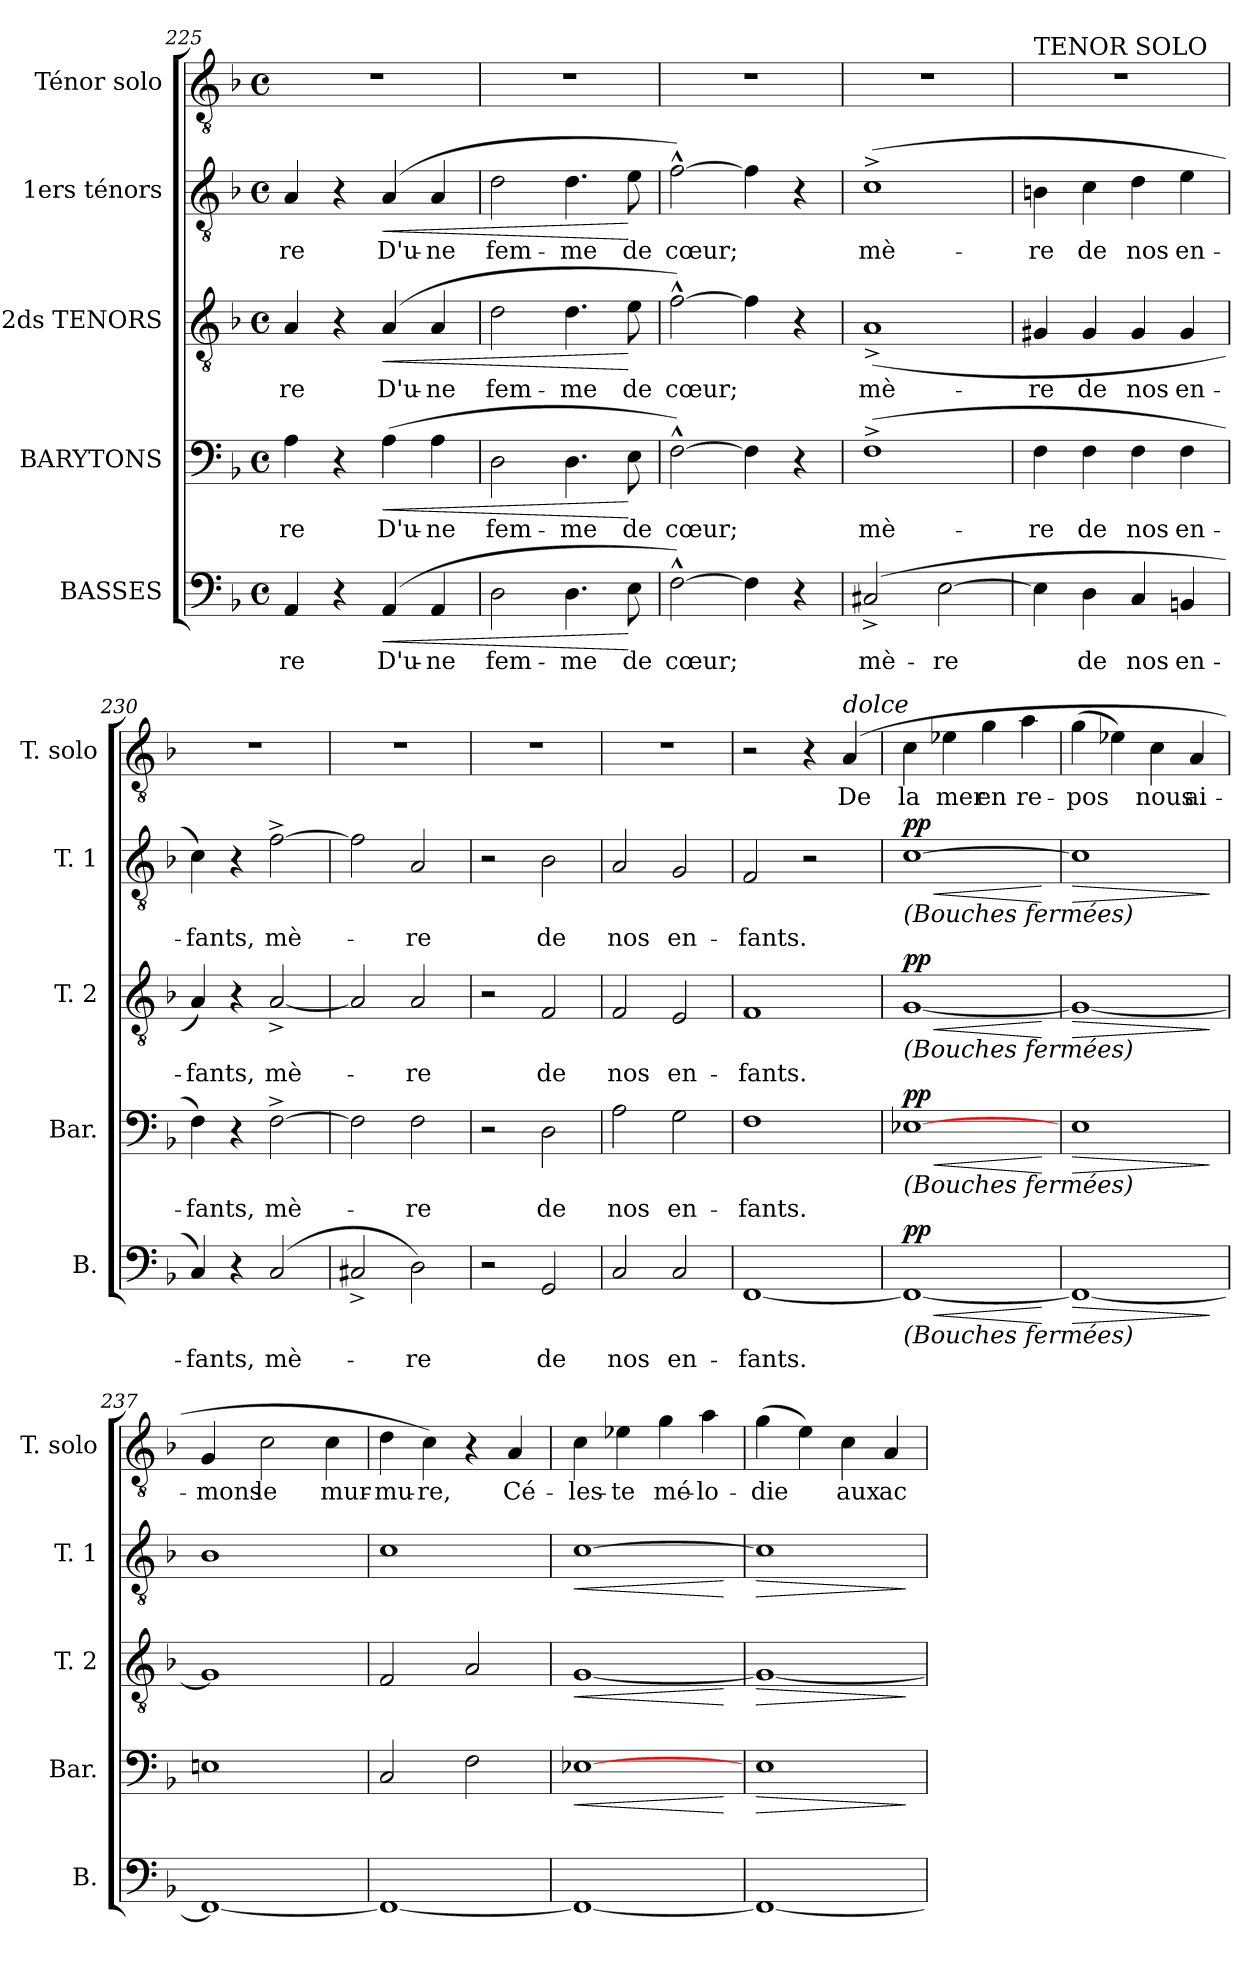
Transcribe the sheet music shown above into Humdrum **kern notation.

**kern	**text	**dynam	**kern	**text	**dynam	**kern	**text	**dynam	**kern	**text	**dynam	**kern	**text
*part5	*part5	*part5	*part4	*part4	*part4	*part3	*part3	*part3	*part2	*part2	*part2	*part1	*part1
*staff5	*staff5	*staff5	*staff4	*staff4	*staff4	*staff3	*staff3	*staff3	*staff2	*staff2	*staff2	*staff1	*staff1
*I"BASSES	*	*	*I"BARYTONS	*	*	*I"2ds TENORS	*	*	*I"1ers ténors	*	*	*I"Ténor solo	*
*I'B.	*	*	*I'Bar.	*	*	*I'T. 2	*	*	*I'T. 1	*	*	*I'T. solo	*
*clefF4	*	*	*clefF4	*	*	*clefGv2	*	*	*clefGv2	*	*	*clefGv2	*
*k[b-]	*	*	*k[b-]	*	*	*k[b-]	*	*	*k[b-]	*	*	*k[b-]	*
*F:	*	*	*F:	*	*	*F:	*	*	*F:	*	*	*F:	*
*M4/4	*	*	*M4/4	*	*	*M4/4	*	*	*M4/4	*	*	*M4/4	*
*met(c)	*	*	*met(c)	*	*	*met(c)	*	*	*met(c)	*	*	*met(c)	*
=225	=225	=225	=225	=225	=225	=225	=225	=225	=225	=225	=225	=225	=225
!	!LO:LY:b	!	!	!LO:LY:b	!	!	!LO:LY:b	!	!	!LO:LY:b	!	!	!
4AA/	-re	.	4A\	-re	.	4A/	-re	.	4A/	-re	.	1r	.
4r	.	.	4r	.	.	4r	.	.	4r	.	.	.	.
!	!LO:LY:b	!LO:HP:b	!	!LO:LY:b	!LO:HP:b	!	!LO:LY:b	!LO:HP:b	!	!LO:LY:b	!LO:HP:b	!	!
(4AA/	D'u-	<	(>4A\	D'u-	<	(4A/	D'u-	<	(4A/	D'u-	<	.	.
!	!LO:LY:b	!	!	!LO:LY:b	!	!	!LO:LY:b	!	!	!LO:LY:b	!	!	!
4AA/	-ne	.	4A\	-ne	.	4A/	-ne	.	4A/	-ne	.	.	.
=226	=226	=226	=226	=226	=226	=226	=226	=226	=226	=226	=226	=226	=226
!	!LO:LY:b	!	!	!LO:LY:b	!	!	!LO:LY:b	!	!	!LO:LY:b	!	!	!
2D\	fem-	.	2D\	fem-	.	2d\	fem-	.	2d\	fem-	.	1r	.
!	!LO:LY:b	!	!	!LO:LY:b	!	!	!LO:LY:b	!	!	!LO:LY:b	!	!	!
4.D\	-me	.	4.D\	-me	.	4.d\	-me	.	4.d\	-me	.	.	.
!	!LO:LY:b	!	!	!LO:LY:b	!	!	!LO:LY:b	!	!	!LO:LY:b	!	!	!
8E\	de	[	8E\	de	[	8e\	de	[	8e\	de	[	.	.
=227	=227	=227	=227	=227	=227	=227	=227	=227	=227	=227	=227	=227	=227
!	!LO:LY:b	!	!	!LO:LY:b	!	!	!LO:LY:b	!	!	!LO:LY:b	!	!	!
[2F^^>\)	cœur;	.	[2F^^>\)	cœur;	.	[2f^^>\)	cœur;	.	[2f^^>\)	cœur;	.	1r	.
4F\]	.	.	4F\]	.	.	4f\]	.	.	4f\]	.	.	.	.
4r	.	.	4r	.	.	4r	.	.	4r	.	.	.	.
=228	=228	=228	=228	=228	=228	=228	=228	=228	=228	=228	=228	=228	=228
!	!LO:LY:b	!	!	!LO:LY:b	!	!	!LO:LY:b	!	!	!LO:LY:b	!	!	!
(2C#X^</	mè-	.	(>1F^>	mè-	.	(<1A^<	mè-	.	(>1c^>	mè-	.	1r	.
!	!LO:LY:b	!	!	!	!	!	!	!	!	!	!	!	!
[2E\	-re	.	.	.	.	.	.	.	.	.	.	.	.
!!LO:LB:g=z
=229	=229	=229	=229	=229	=229	=229	=229	=229	=229	=229	=229	=229	=229
!	!	!	!	!	!	!	!	!	!	!	!	!LO:TX:a:t=TENOR SOLO	!
!	!	!	!	!LO:LY:b	!	!	!LO:LY:b	!	!	!LO:LY:b	!	!	!
4E\]	.	.	4F\	-re	.	4G#X/	-re	.	4Bn\	-re	.	1r	.
!	!LO:LY:b	!	!	!LO:LY:b	!	!	!LO:LY:b	!	!	!LO:LY:b	!	!	!
4D\	de	.	4F\	de	.	4G#/	de	.	4c\	de	.	.	.
!	!LO:LY:b	!	!	!LO:LY:b	!	!	!LO:LY:b	!	!	!LO:LY:b	!	!	!
4C/	nos	.	4F\	nos	.	4G#/	nos	.	4d\	nos	.	.	.
!	!LO:LY:b	!	!	!LO:LY:b	!	!	!LO:LY:b	!	!	!LO:LY:b	!	!	!
4BBn/	en-	.	4F\	en-	.	4G#/	en-	.	4e\	en-	.	.	.
=230	=230	=230	=230	=230	=230	=230	=230	=230	=230	=230	=230	=230	=230
!	!LO:LY:b	!	!	!LO:LY:b	!	!	!LO:LY:b	!	!	!LO:LY:b	!	!	!
4C/)	-fants,	.	4F\)	-fants,	.	4A/)	-fants,	.	4c\)	-fants,	.	1r	.
4r	.	.	4r	.	.	4r	.	.	4r	.	.	.	.
!	!LO:LY:b	!	!	!LO:LY:b	!	!	!LO:LY:b	!	!	!LO:LY:b	!	!	!
(<2C/	mè-	.	[2F^>\	mè-	.	[2A^</	mè-	.	[2f^>\	mè-	.	.	.
=231	=231	=231	=231	=231	=231	=231	=231	=231	=231	=231	=231	=231	=231
2C#X^</	.	.	2F\]	.	.	2A/]	.	.	2f\]	.	.	1r	.
!	!LO:LY:b	!	!	!LO:LY:b	!	!	!LO:LY:b	!	!	!LO:LY:b	!	!	!
2D\)	-re	.	2F\	-re	.	2A/	-re	.	2A/	-re	.	.	.
=232	=232	=232	=232	=232	=232	=232	=232	=232	=232	=232	=232	=232	=232
2r	.	.	2r	.	.	2r	.	.	2r	.	.	1r	.
!	!LO:LY:b	!	!	!LO:LY:b	!	!	!LO:LY:b	!	!	!LO:LY:b	!	!	!
2GG/	de	.	2D\	de	.	2F/	de	.	2B-\	de	.	.	.
=233	=233	=233	=233	=233	=233	=233	=233	=233	=233	=233	=233	=233	=233
!	!LO:LY:b	!	!	!LO:LY:b	!	!	!LO:LY:b	!	!	!LO:LY:b	!	!	!
2C/	nos	.	2A\	nos	.	2F/	nos	.	2A/	nos	.	1r	.
!	!LO:LY:b	!	!	!LO:LY:b	!	!	!LO:LY:b	!	!	!LO:LY:b	!	!	!
2C/	en-	.	2G\	en-	.	2E/	en-	.	2G/	en-	.	.	.
=234	=234	=234	=234	=234	=234	=234	=234	=234	=234	=234	=234	=234	=234
!	!LO:LY:b	!	!	!LO:LY:b	!	!	!LO:LY:b	!	!	!LO:LY:b	!	!	!
[1FF	-fants.	.	1F	-fants.	.	1F	-fants.	.	2F/	-fants.	.	2r	.
.	.	.	.	.	.	.	.	.	2r	.	.	4r	.
!	!	!	!	!	!	!	!	!	!	!	!	!LO:TX:a:i:t=dolce	!
!	!	!	!	!	!	!	!	!	!	!	!	!	!LO:LY:b
.	.	.	.	.	.	.	.	.	.	.	.	(4A/	De
!!LO:PB:g=z
=235	=235	=235	=235	=235	=235	=235	=235	=235	=235	=235	=235	=235	=235
!	!	!	!	!	!	!	!	!	!LO:TX:b:i:t=(Bouches fermées)	!	!	!	!
!	!	!	!	!	!	!LO:TX:b:i:t=(Bouches fermées)	!	!	!	!	!	!	!
!	!	!	!LO:TX:b:i:t=(Bouches fermées)	!	!	!	!	!	!	!	!	!	!
!LO:TX:b:i:t=(Bouches fermées)	!	!	!	!	!	!	!	!	!	!	!	!	!
!	!	!LO:HP:b	!	!	!LO:HP:b	!	!	!LO:HP:b	!	!	!LO:HP:b	!	!LO:LY:b
!	!	!LO:DY:n=1:a	!	!	!LO:DY:n=1:a	!	!	!LO:DY:n=1:a	!	!	!LO:DY:n=1:a	!	!
1FF_	.	< pp	[1E-X	.	< pp	[1G	.	< pp	[1c	.	< pp	4c\	la
!	!	!	!	!	!	!	!	!	!	!	!	!	!LO:LY:b
.	.	.	.	.	.	.	.	.	.	.	.	4e-X\	mer
!	!	!	!	!	!	!	!	!	!	!	!	!	!LO:LY:b
.	.	.	.	.	.	.	.	.	.	.	.	4g\	en
!	!	!	!	!	!	!	!	!	!	!	!	!	!LO:LY:b
.	.	.	.	.	.	.	.	.	.	.	.	4a\	re-
.	.	[	.	.	[	.	.	[	.	.	[	.	.
=236	=236	=236	=236	=236	=236	=236	=236	=236	=236	=236	=236	=236	=236
!	!	!LO:HP:b	!	!	!LO:HP:b	!	!	!LO:HP:b	!	!	!LO:HP:b	!	!LO:LY:b
1FF_	.	>	1E	.	>	1G_	.	>	1c]	.	>	(>4g\	-pos
.	.	.	.	.	.	.	.	.	.	.	.	4e-X\)	.
!	!	!	!	!	!	!	!	!	!	!	!	!	!LO:LY:b
.	.	.	.	.	.	.	.	.	.	.	.	4c\	nous
!	!	!	!	!	!	!	!	!	!	!	!	!	!LO:LY:b
.	.	.	.	.	.	.	.	.	.	.	.	4A/	ai-
.	.	]	.	.	]	.	.	]	.	.	]	.	.
=237	=237	=237	=237	=237	=237	=237	=237	=237	=237	=237	=237	=237	=237
!	!	!	!	!	!	!	!	!	!	!	!	!	!LO:LY:b
1FF_	.	.	1En	.	.	1G]	.	.	1B-	.	.	4G/	-mons
!	!	!	!	!	!	!	!	!	!	!	!	!	!LO:LY:b
.	.	.	.	.	.	.	.	.	.	.	.	2c\	le
!	!	!	!	!	!	!	!	!	!	!	!	!	!LO:LY:b
.	.	.	.	.	.	.	.	.	.	.	.	4c\	mur-
=238	=238	=238	=238	=238	=238	=238	=238	=238	=238	=238	=238	=238	=238
!	!	!	!	!	!	!	!	!	!	!	!	!	!LO:LY:b
1FF_	.	.	2C/	.	.	2F/	.	.	1c	.	.	4d\	-mu-
!	!	!	!	!	!	!	!	!	!	!	!	!	!LO:LY:b
.	.	.	.	.	.	.	.	.	.	.	.	4c\)	-re,
.	.	.	2F\	.	.	2A/	.	.	.	.	.	4r	.
!	!	!	!	!	!	!	!	!	!	!	!	!	!LO:LY:b
.	.	.	.	.	.	.	.	.	.	.	.	4A/	Cé-
=239	=239	=239	=239	=239	=239	=239	=239	=239	=239	=239	=239	=239	=239
!	!	!	!	!	!LO:HP:b	!	!	!LO:HP:b	!	!	!LO:HP:b	!	!LO:LY:b
1FF_	.	.	[1E-X	.	<	[1G	.	<	[1c	.	<	4c\	-les-
!	!	!	!	!	!	!	!	!	!	!	!	!	!LO:LY:b
.	.	.	.	.	.	.	.	.	.	.	.	4e-X\	-te
!	!	!	!	!	!	!	!	!	!	!	!	!	!LO:LY:b
.	.	.	.	.	.	.	.	.	.	.	.	4g\	mé-
!	!	!	!	!	!	!	!	!	!	!	!	!	!LO:LY:b
.	.	.	.	.	.	.	.	.	.	.	.	4a\	-lo-
.	.	.	.	.	[	.	.	[	.	.	[	.	.
=240	=240	=240	=240	=240	=240	=240	=240	=240	=240	=240	=240	=240	=240
!	!	!	!	!	!LO:HP:b	!	!	!LO:HP:b	!	!	!LO:HP:b	!	!LO:LY:b
1FF_	.	.	1E	.	>	1G_	.	>	1c]	.	>	(>4g\	-die
.	.	.	.	.	.	.	.	.	.	.	.	4e\)	.
!	!	!	!	!	!	!	!	!	!	!	!	!	!LO:LY:b
.	.	.	.	.	.	.	.	.	.	.	.	4c\	aux
!	!	!	!	!	!	!	!	!	!	!	!	!	!LO:LY:b
.	.	.	.	.	.	.	.	.	.	.	.	4A/	ac-
.	.	.	.	.	]	.	.	]	.	.	]	.	.
=	=	=	=	=	=	=	=	=	=	=	=	=	=
*-	*-	*-	*-	*-	*-	*-	*-	*-	*-	*-	*-	*-	*-
